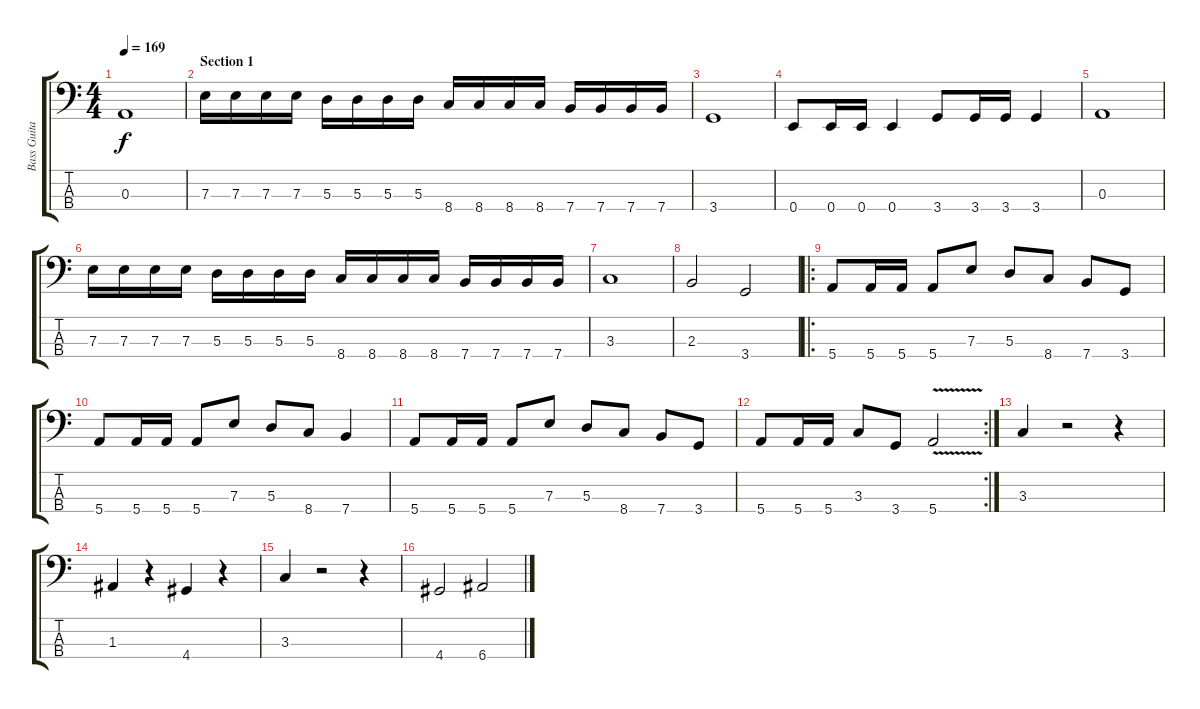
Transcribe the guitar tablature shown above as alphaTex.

\track ("Bass Guitar" "Bass Guita") {instrument electricbassfinger}
\staff {score tabs}
\tuning (G2 D2 A1 E1) {hide}
\ts (4 4)
\tempo 169
\clef f4
\ks c
0.3.1{dy f instrument electricbassfinger} |
\section ("" "Section 1")
7.3.16 7.3.16 7.3.16 7.3.16 5.3.16 5.3.16 5.3.16 5.3.16 8.4.16 8.4.16 8.4.16 8.4.16 7.4.16 7.4.16 7.4.16 7.4.16 |
3.4.1 |
0.4.8 0.4.16 0.4.16 0.4.4 3.4.8 3.4.16 3.4.16 3.4.4 |
0.3.1 |
7.3.16 7.3.16 7.3.16 7.3.16 5.3.16 5.3.16 5.3.16 5.3.16 8.4.16 8.4.16 8.4.16 8.4.16 7.4.16 7.4.16 7.4.16 7.4.16 |
3.3.1 |
2.3.2 3.4.2 |
\ro
5.4.8 5.4.16 5.4.16 5.4.8 7.3.8 5.3.8 8.4.8 7.4.8 3.4.8 |
5.4.8 5.4.16 5.4.16 5.4.8 7.3.8 5.3.8 8.4.8 7.4.4 |
5.4.8 5.4.16 5.4.16 5.4.8 7.3.8 5.3.8 8.4.8 7.4.8 3.4.8 |
\rc 2
5.4.8 5.4.16 5.4.16 3.3.8 3.4.8 5.4{v}.2 |
3.3.4 r.2 r.4 |
1.3.4 r.4 4.4.4 r.4 |
3.3.4 r.2 r.4 |
4.4.2 6.4.2
